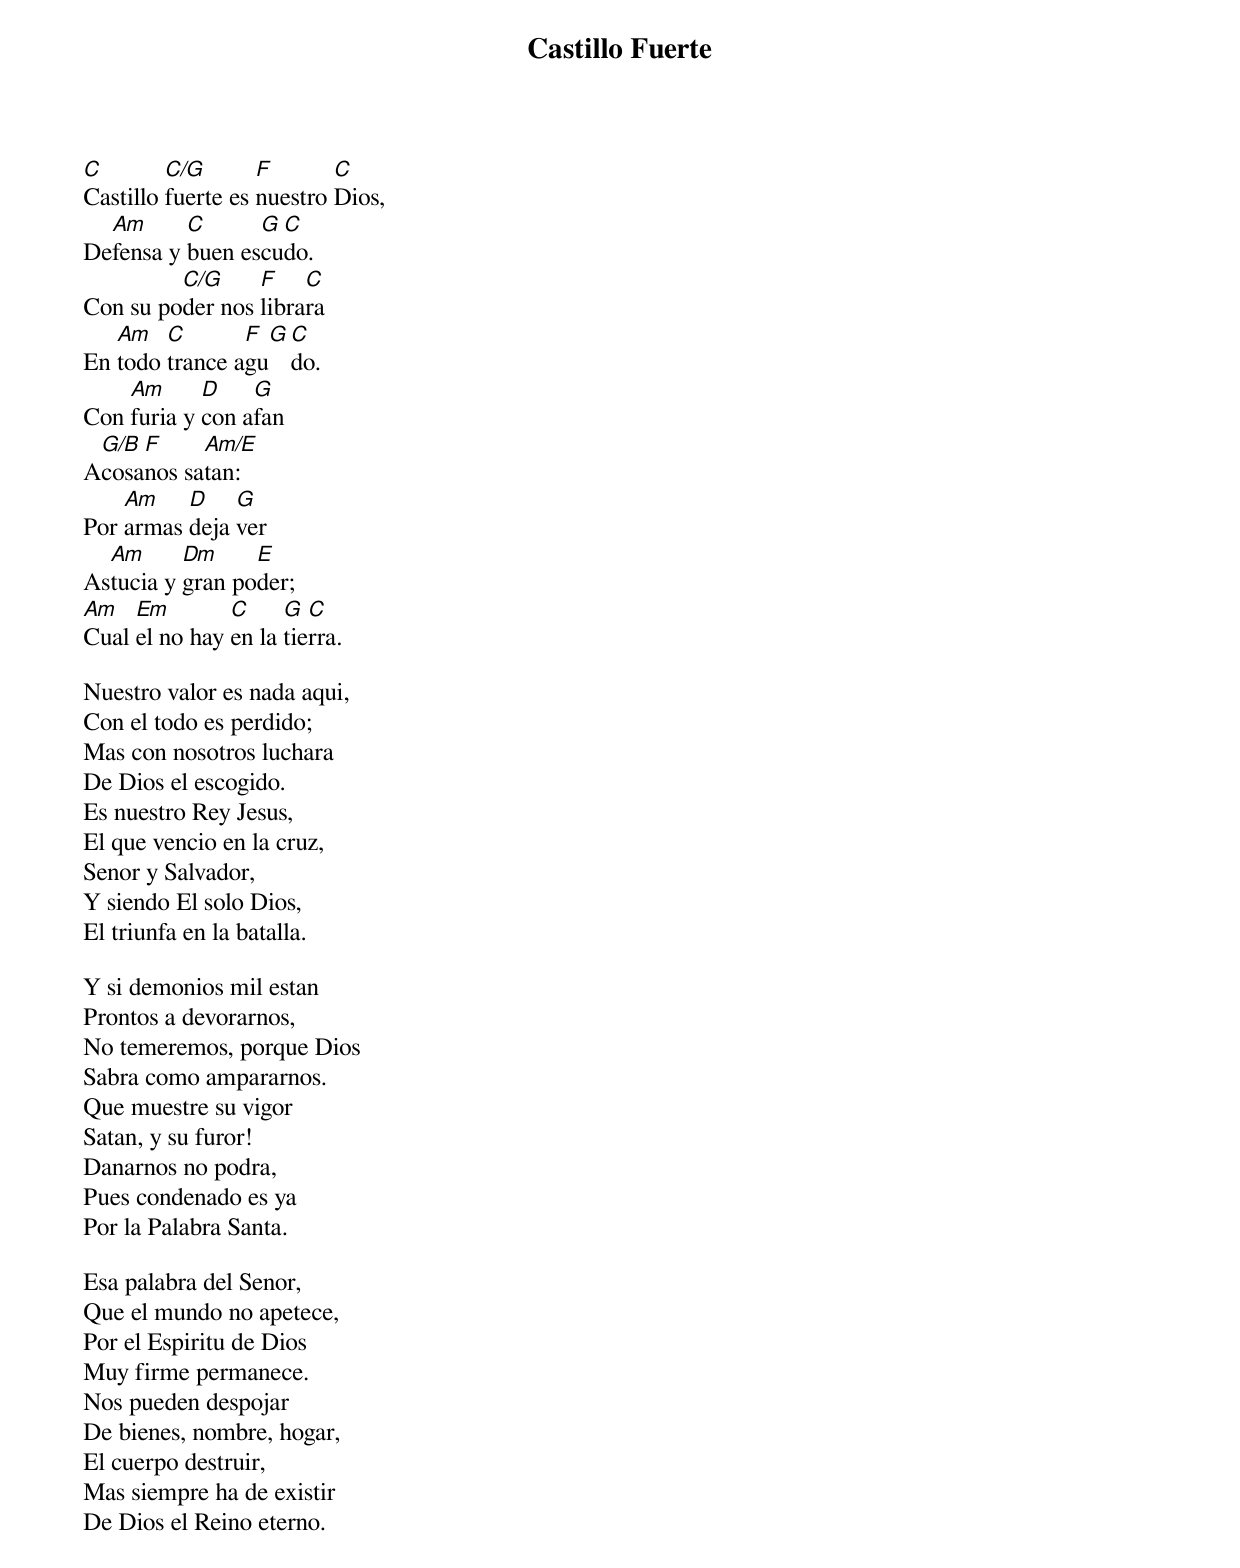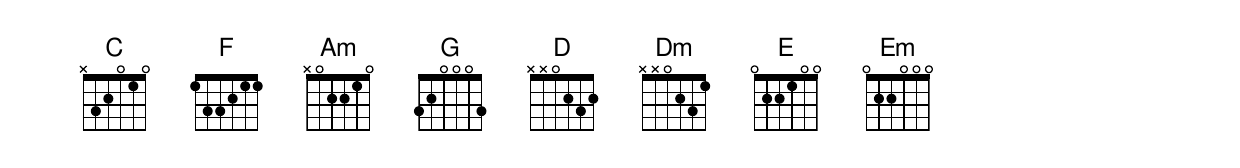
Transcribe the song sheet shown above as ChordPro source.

{title:Castillo Fuerte}
{subtitle:}
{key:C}

[C]Castillo [C/G]fuerte es [F]nuestro [C]Dios,
De[Am]fensa y [C]buen es[G]cu[C]do.
Con su po[C/G]der nos [F]libra[C]ra
En [Am]todo [C]trance a[F]gu[G][C]do.
Con [Am]furia y [D]con a[G]fan
A[G/B]cosa[F]nos sa[Am/E]tan:
Por [Am]armas [D]deja [G]ver
As[Am]tucia y [Dm]gran po[E]der;
[Am]Cual [Em]el no hay [C]en la [G]tie[C]rra.

Nuestro valor es nada aqui,
Con el todo es perdido;
Mas con nosotros luchara
De Dios el escogido.
Es nuestro Rey Jesus,
El que vencio en la cruz,
Senor y Salvador,
Y siendo El solo Dios,
El triunfa en la batalla.

Y si demonios mil estan
Prontos a devorarnos,
No temeremos, porque Dios
Sabra como ampararnos.
Que muestre su vigor
Satan, y su furor!
Danarnos no podra,
Pues condenado es ya
Por la Palabra Santa.

Esa palabra del Senor,
Que el mundo no apetece,
Por el Espiritu de Dios
Muy firme permanece.
Nos pueden despojar
De bienes, nombre, hogar,
El cuerpo destruir,
Mas siempre ha de existir
De Dios el Reino eterno.
